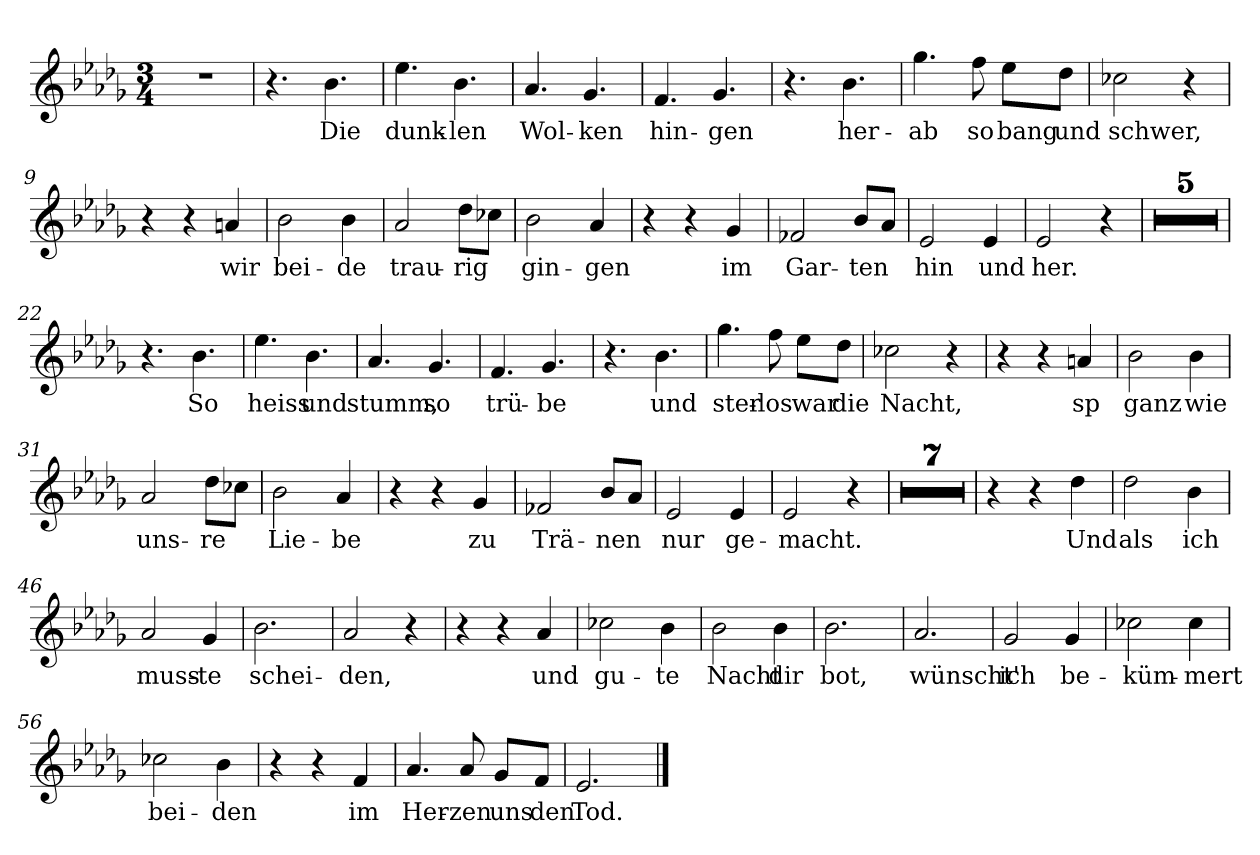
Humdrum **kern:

**kern	**text
*part1	*part1
*staff1	*staff1
*clefG2	*
*k[b-e-a-d-g-]	*
*M3/4	*
=1	=1
2.r	.
=2	=2
4.r	.
!	!LO:LY:b
4.b-\	Die
=3	=3
!	!LO:LY:b
4.ee-\	dunk-
!	!LO:LY:b
4.b-\	-len
=4	=4
!	!LO:LY:b
4.a-/	Wol-
!	!LO:LY:b
4.g-/	-ken
=5	=5
!	!LO:LY:b
4.f/	hin-
!	!LO:LY:b
4.g-/	-gen
=6	=6
4.r	.
!	!LO:LY:b
4.b-\	her-
=7	=7
!	!LO:LY:b
4.gg-\	-ab
!	!LO:LY:b
8ff\	so
!	!LO:LY:b
8ee-\L	bang
!	!LO:LY:b
8dd-\J	und
=8	=8
!	!LO:LY:b
2cc-X\	schwer,
4r	.
=9	=9
4r	.
4r	.
!	!LO:LY:b
4an/	wir
=10	=10
!	!LO:LY:b
2b-\	bei-
!	!LO:LY:b
4b-\	-de
=11	=11
!	!LO:LY:b
2a-/	trau-
!	!LO:LY:b
8dd-\L	-rig
8cc-X\J	.
!!LO:LB:g=z
=12	=12
!	!LO:LY:b
2b-\	gin-
!	!LO:LY:b
4a-/	-gen
=13	=13
4r	.
4r	.
!	!LO:LY:b
4g-/	im
=14	=14
!	!LO:LY:b
2f-X/	Gar-
!	!LO:LY:b
8b-/L	-ten
8a-/J	.
=15	=15
!	!LO:LY:b
2e-/	hin
!	!LO:LY:b
4e-/	und
=16	=16
!	!LO:LY:b
2e-/	her.
4r	.
=17	=17
2.r	.
=18	=18
2.r	.
=19	=19
2.r	.
=20	=20
2.r	.
=21	=21
2.r	.
=22	=22
4.r	.
!	!LO:LY:b
4.b-\	So
=23	=23
!	!LO:LY:b
4.ee-\	heiss
!	!LO:LY:b
4.b-\	und
=24	=24
!	!LO:LY:b
4.a-/	stumm,
!	!LO:LY:b
4.g-/	so
!!LO:LB:g=z
=25	=25
!	!LO:LY:b
4.f/	trü-
!	!LO:LY:b
4.g-/	-be
=26	=26
4.r	.
!	!LO:LY:b
4.b-\	und
=27	=27
!	!LO:LY:b
4.gg-\	ster-
!	!LO:LY:b
8ff\	-los
!	!LO:LY:b
8ee-\L	war
!	!LO:LY:b
8dd-\J	die
=28	=28
!	!LO:LY:b
2cc-X\	Nacht,
4r	.
=29	=29
4r	.
4r	.
!	!LO:LY:b
4an/	sp
=30	=30
!	!LO:LY:b
2b-\	ganz
!	!LO:LY:b
4b-\	wie
=31	=31
!	!LO:LY:b
2a-/	uns-
!	!LO:LY:b
8dd-\L	-re
8cc-X\J	.
=32	=32
!	!LO:LY:b
2b-\	Lie-
!	!LO:LY:b
4a-/	-be
=33	=33
4r	.
4r	.
!	!LO:LY:b
4g-/	zu
=34	=34
!	!LO:LY:b
2f-X/	Trä-
!	!LO:LY:b
8b-/L	-nen
8a-/J	.
=35	=35
!	!LO:LY:b
2e-/	nur
!	!LO:LY:b
4e-/	ge-
!!LO:LB:g=z
=36	=36
!	!LO:LY:b
2e-/	-macht.
4r	.
=37	=37
2.r	.
=38	=38
2.r	.
=39	=39
2.r	.
=40	=40
2.r	.
=41	=41
2.r	.
=42	=42
2.r	.
=43	=43
2.r	.
=44	=44
4r	.
4r	.
!	!LO:LY:b
4dd-\	Und
=45	=45
!	!LO:LY:b
2dd-\	als
!	!LO:LY:b
4b-\	ich
=46	=46
!	!LO:LY:b
2a-/	muss-
!	!LO:LY:b
4g-/	-te
=47	=47
!	!LO:LY:b
2.b-\	schei-
=48	=48
!	!LO:LY:b
2a-/	-den,
4r	.
=49	=49
4r	.
4r	.
!	!LO:LY:b
4a-/	und
=50	=50
!	!LO:LY:b
2cc-X\	gu-
!	!LO:LY:b
4b-\	-te
!!LO:LB:g=z
=51	=51
!	!LO:LY:b
2b-\	Nacht
!	!LO:LY:b
4b-\	dir
=52	=52
!	!LO:LY:b
2.b-\	bot,
=53	=53
!	!LO:LY:b
2.a-/	wünscht'
=54	=54
!	!LO:LY:b
2g-/	ich
!	!LO:LY:b
4g-/	be-
=55	=55
!	!LO:LY:b
2cc-X\	-küm-
!	!LO:LY:b
4cc-\	-mert
=56	=56
!	!LO:LY:b
2cc-X\	bei-
!	!LO:LY:b
4b-\	-den
=57	=57
4r	.
4r	.
!	!LO:LY:b
4f/	im
=58	=58
!	!LO:LY:b
4.a-/	Her-
!	!LO:LY:b
8a-/	-zen
!	!LO:LY:b
8g-/L	uns
!	!LO:LY:b
8f/J	den
=59	=59
!	!LO:LY:b
2.e-/	Tod.
==	==
*-	*-
